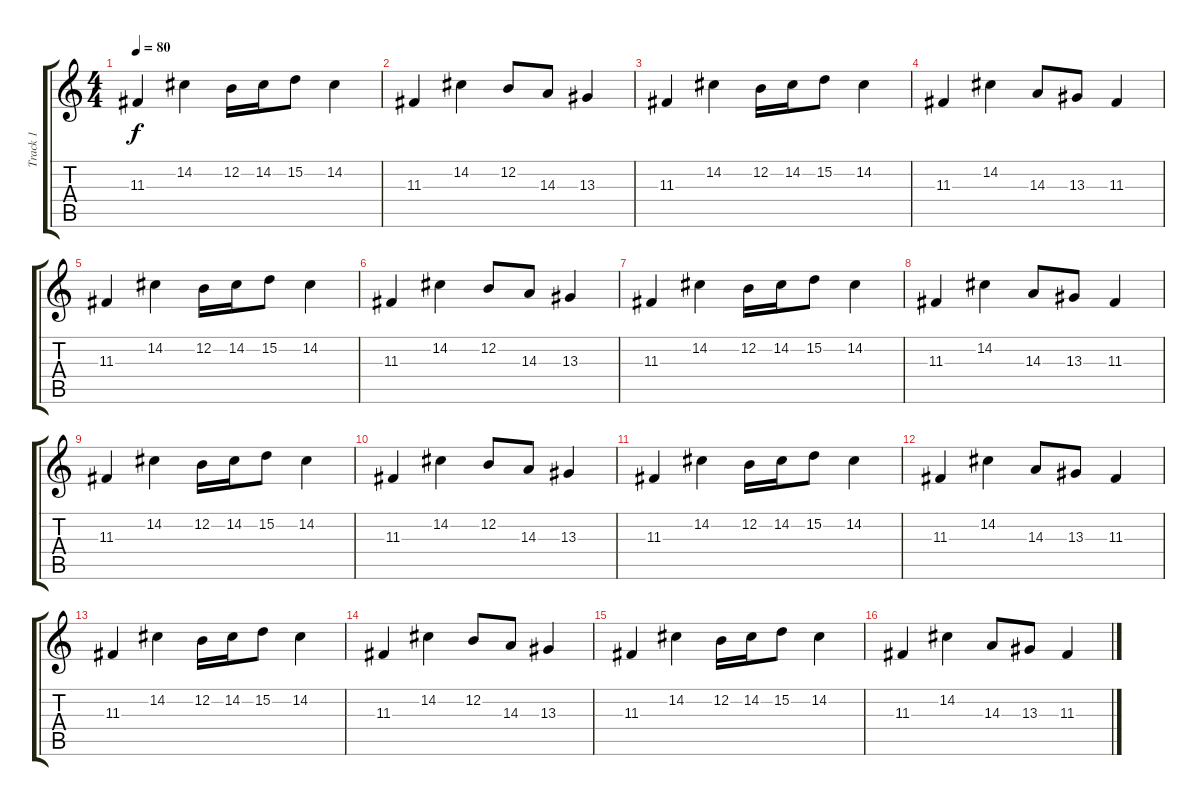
\track ("Track 1" "Track 1") {instrument flute}
\staff {score tabs}
\tuning (E4 B3 G3 D3 A2 E2) {hide}
\ts (4 4)
\tempo 80
\clef g2
\ks c
11.3.4{dy f instrument flute} 14.2.4 12.2.16 14.2.16 15.2.8 14.2.4 |
11.3.4 14.2.4 12.2.8 14.3.8 13.3.4 |
11.3.4 14.2.4 12.2.16 14.2.16 15.2.8 14.2.4 |
11.3.4 14.2.4 14.3.8 13.3.8 11.3.4 |
11.3.4 14.2.4 12.2.16 14.2.16 15.2.8 14.2.4 |
11.3.4 14.2.4 12.2.8 14.3.8 13.3.4 |
11.3.4 14.2.4 12.2.16 14.2.16 15.2.8 14.2.4 |
11.3.4 14.2.4 14.3.8 13.3.8 11.3.4 |
11.3.4 14.2.4 12.2.16 14.2.16 15.2.8 14.2.4 |
11.3.4 14.2.4 12.2.8 14.3.8 13.3.4 |
11.3.4 14.2.4 12.2.16 14.2.16 15.2.8 14.2.4 |
11.3.4 14.2.4 14.3.8 13.3.8 11.3.4 |
11.3.4 14.2.4 12.2.16 14.2.16 15.2.8 14.2.4 |
11.3.4 14.2.4 12.2.8 14.3.8 13.3.4 |
11.3.4 14.2.4 12.2.16 14.2.16 15.2.8 14.2.4 |
11.3.4 14.2.4 14.3.8 13.3.8 11.3.4
